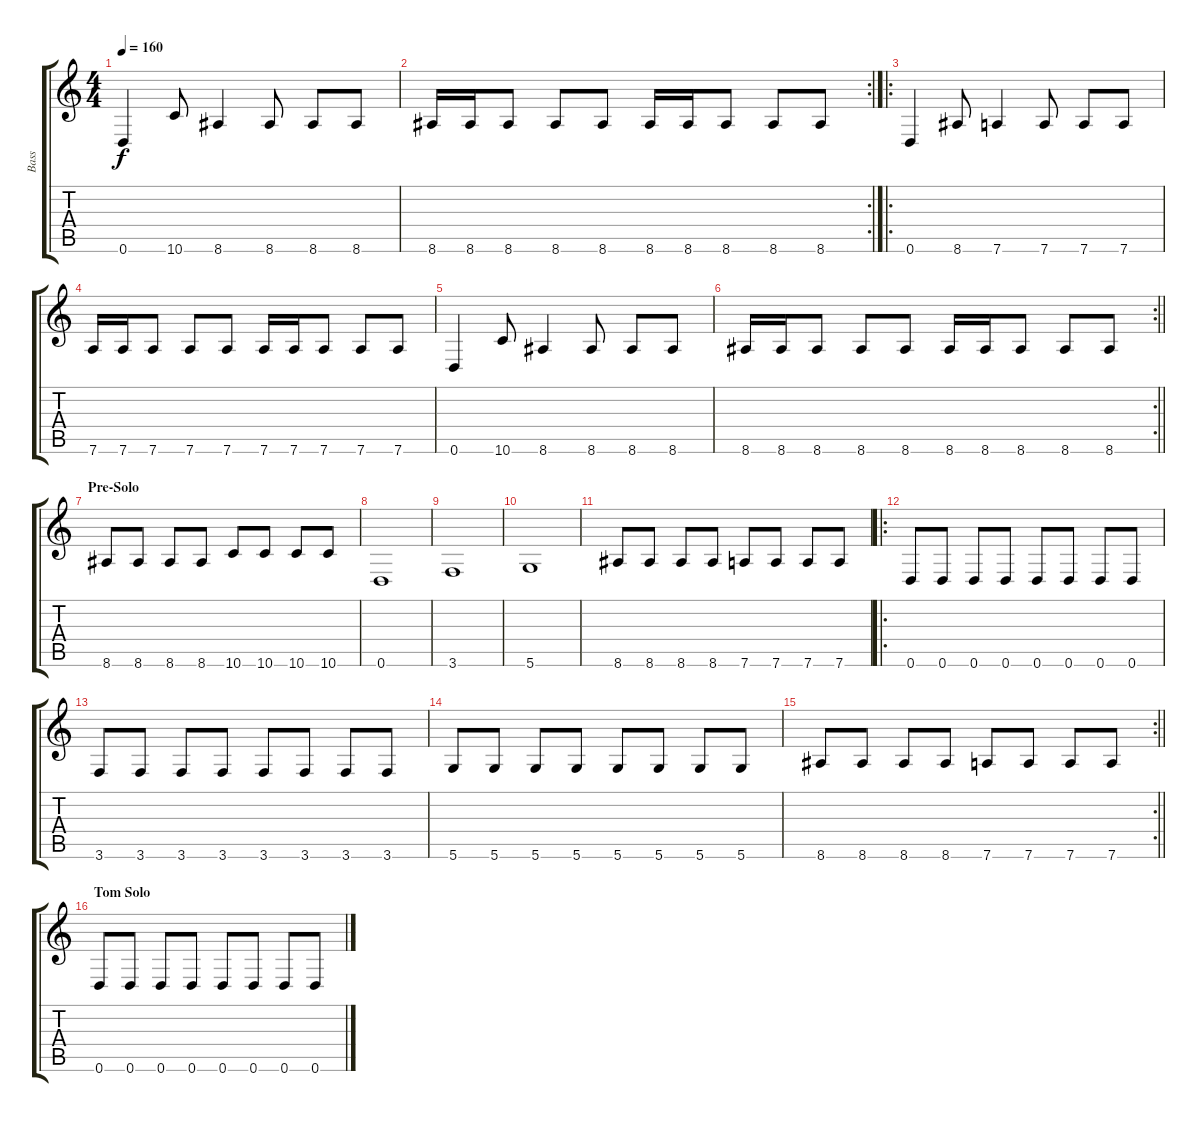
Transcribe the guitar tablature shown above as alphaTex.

\track ("Bass" "Bass") {instrument electricbasspick}
\staff {score tabs}
\tuning (E4 B3 G3 D3 A2 D2) {hide}
\ts (4 4)
\tempo 160
\clef g2
\ks c
0.6.4{dy f} 10.6.8 8.6.4 8.6.8 8.6.8 8.6.8 |
\rc 2
8.6.16 8.6.16 8.6.8 8.6.8 8.6.8 8.6.16 8.6.16 8.6.8 8.6.8 8.6.8 |
\ro
0.6.4 8.6.8 7.6.4 7.6.8 7.6.8 7.6.8 |
7.6.16 7.6.16 7.6.8 7.6.8 7.6.8 7.6.16 7.6.16 7.6.8 7.6.8 7.6.8 |
0.6.4 10.6.8 8.6.4 8.6.8 8.6.8 8.6.8 |
\rc 2
\barLineRight lightlight
8.6.16 8.6.16 8.6.8 8.6.8 8.6.8 8.6.16 8.6.16 8.6.8 8.6.8 8.6.8 |
\section ("" "Pre-Solo")
8.6.8 8.6.8 8.6.8 8.6.8 10.6.8 10.6.8 10.6.8 10.6.8 |
0.6.1 |
3.6.1 |
5.6.1 |
8.6.8 8.6.8 8.6.8 8.6.8 7.6.8 7.6.8 7.6.8 7.6.8 |
\ro
0.6.8 0.6.8 0.6.8 0.6.8 0.6.8 0.6.8 0.6.8 0.6.8 |
3.6.8 3.6.8 3.6.8 3.6.8 3.6.8 3.6.8 3.6.8 3.6.8 |
5.6.8 5.6.8 5.6.8 5.6.8 5.6.8 5.6.8 5.6.8 5.6.8 |
\rc 2
\barLineRight lightlight
8.6.8 8.6.8 8.6.8 8.6.8 7.6.8 7.6.8 7.6.8 7.6.8 |
\section ("" "Tom Solo")
0.6.8 0.6.8 0.6.8 0.6.8 0.6.8 0.6.8 0.6.8 0.6.8
